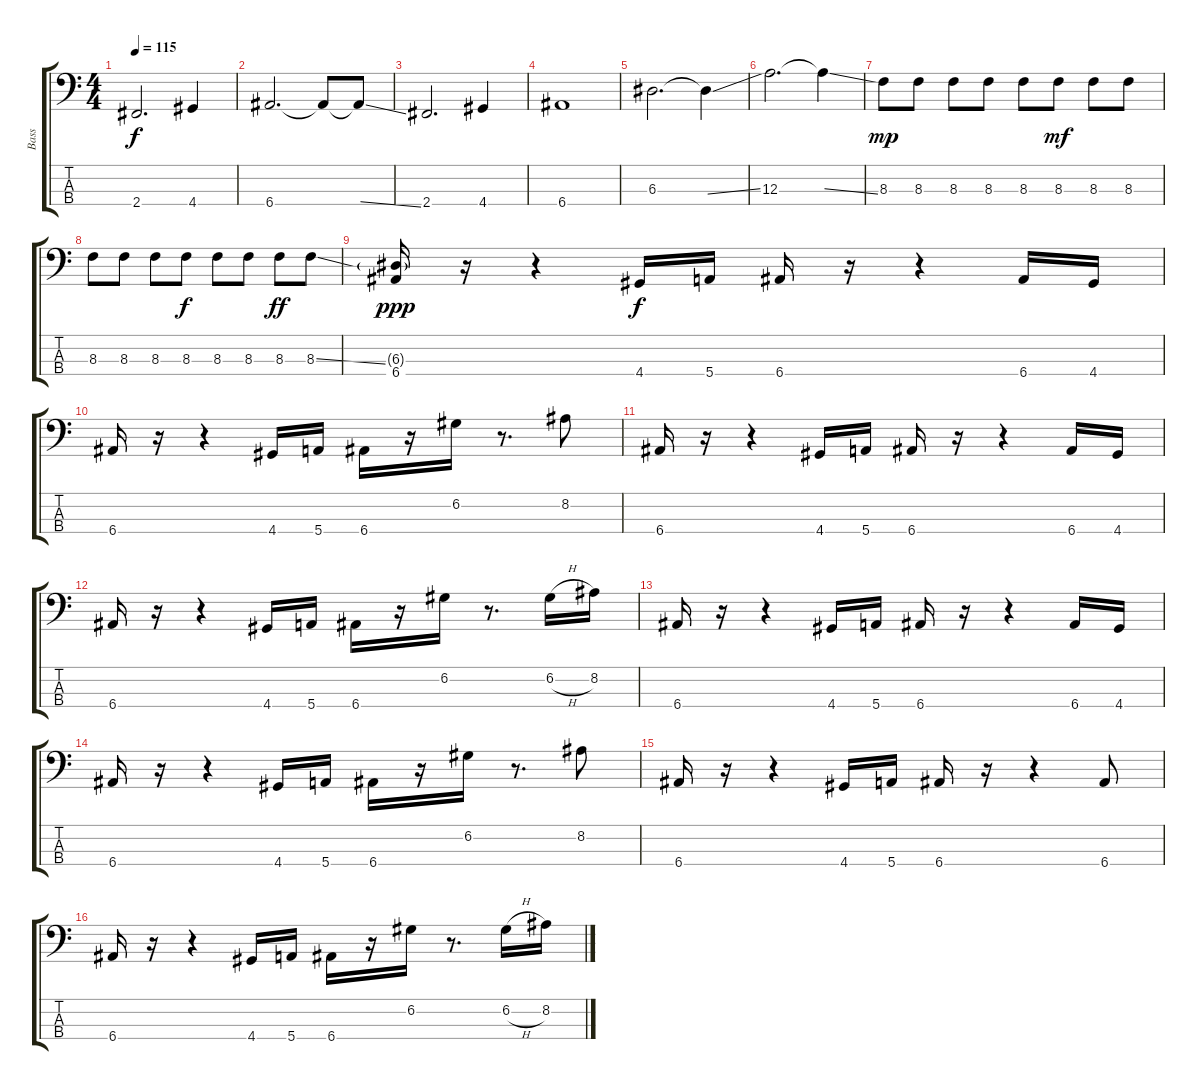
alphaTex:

\track ("Bass" "Bass") {instrument electricbassfinger}
\staff {score tabs}
\tuning (G2 D2 A1 E1) {hide}
\ts (4 4)
\tempo 115
\clef f4
\ks c
2.4.2{d dy f} 4.4.4 |
6.4.2{d} 6.4{t}.8 6.4{ss t}.8 |
2.4.2{d} 4.4.4 |
6.4.1 |
6.3.2{d} 6.3{ss t}.4 |
12.3.2{d} 12.3{ss t}.4 |
8.3.8{dy mp} 8.3.8 8.3.8 8.3.8 8.3.8 8.3.8{dy mf} 8.3.8 8.3.8 |
8.3.8 8.3.8 8.3.8 8.3.8{dy f} 8.3.8 8.3.8 8.3.8{dy ff} 8.3{ss}.8 |
(6.3{g} 6.4).16{dy ppp} r.16 r.4 4.4.16{dy f} 5.4.16 6.4.16 r.16 r.4 6.4.16 4.4.16 |
6.4.16 r.16 r.4 4.4.16 5.4.16 6.4.16 r.16 6.2.16 r.8{d} 8.2.8 |
6.4.16 r.16 r.4 4.4.16 5.4.16 6.4.16 r.16 r.4 6.4.16 4.4.16 |
6.4.16 r.16 r.4 4.4.16 5.4.16 6.4.16 r.16 6.2.16 r.8{d} 6.2{h}.16 8.2.16 |
6.4.16 r.16 r.4 4.4.16 5.4.16 6.4.16 r.16 r.4 6.4.16 4.4.16 |
6.4.16 r.16 r.4 4.4.16 5.4.16 6.4.16 r.16 6.2.16 r.8{d} 8.2.8 |
6.4.16 r.16 r.4 4.4.16 5.4.16 6.4.16 r.16 r.4 6.4.8 |
6.4.16 r.16 r.4 4.4.16 5.4.16 6.4.16 r.16 6.2.16 r.8{d} 6.2{h}.16 8.2.16
